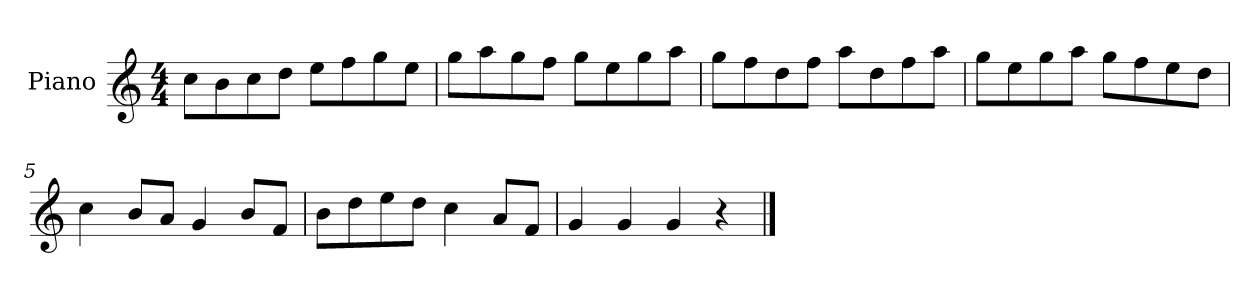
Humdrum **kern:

**kern
*part1
*staff1
*I"Piano
*I'P-no
*clefG2
*k[]
*M4/4
*MM90
=1
8cc\L
8b\
8cc\
8dd\J
8ee\L
8ff\
8gg\
8ee\J
=2
8gg\L
8aa\
8gg\
8ff\J
8gg\L
8ee\
8gg\
8aa\J
=3
8gg\L
8ff\
8dd\
8ff\J
8aa\L
8dd\
8ff\
8aa\J
=4
8gg\L
8ee\
8gg\
8aa\J
8gg\L
8ff\
8ee\
8dd\J
=5
4cc\
8b/L
8a/J
4g/
8b/L
8f/J
!!LO:LB:g=z
=6
8b\L
8dd\
8ee\
8dd\J
4cc\
8a/L
8f/J
=7
4g/
4g/
4g/
4r
==
*-
